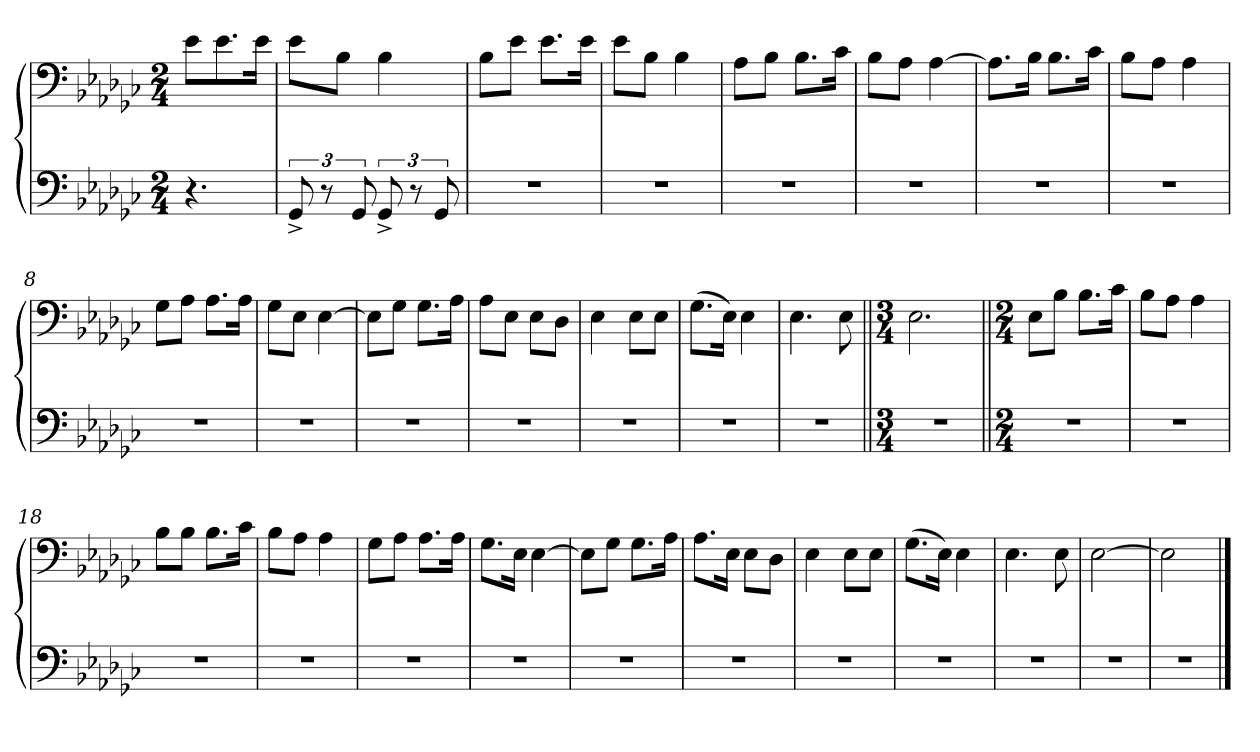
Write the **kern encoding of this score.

**kern	**kern
*part1	*part1
*staff2	*staff1
*clefF4	*clefF4
*k[b-e-a-d-g-c-]	*k[b-e-a-d-g-c-]
*M2/4	*M2/4
=	=
4.r	8e-\L
.	8.e-\
.	16e-\Jk
=1	=1
12GG-^/	8e-\L
12r	.
.	8B-\J
12GG-/	.
12GG-^/	4B-\
12r	.
12GG-/	.
=2	=2
2r	8B-\L
.	8e-\J
.	8.e-\L
.	16e-\Jk
=3	=3
2r	8e-\L
.	8B-\J
.	4B-\
=4	=4
2r	8A-\L
.	8B-\J
.	8.B-\L
.	16c-\Jk
=5	=5
2r	8B-\L
.	8A-\J
.	[4A-\
=6	=6
2r	8.A-\L]
.	16B-\Jk
.	8.B-\L
.	16c-\Jk
=7	=7
2r	8B-\L
.	8A-\J
.	4A-\
=8	=8
2r	8G-\L
.	8A-\J
.	8.A-\L
.	16A-\Jk
=9	=9
2r	8G-\L
.	8E-\J
.	[4E-\
=10	=10
2r	8E-\L]
.	8G-\J
.	8.G-\L
.	16A-\Jk
=11	=11
2r	8A-\L
.	8E-\J
.	8E-\L
.	8D-\J
=12	=12
2r	4E-\
.	8E-\L
.	8E-\J
=13	=13
2r	(8.G-\L
.	16E-\Jk)
.	4E-\
=14	=14
2r	4.E-\
.	8E-\
=15||	=15||
*M3/4	*M3/4
2.r	2.E-\
=16||	=16||
*M2/4	*M2/4
2r	8E-\L
.	8B-\J
.	8.B-\L
.	16c-\Jk
=17	=17
2r	8B-\L
.	8A-\J
.	4A-\
=18	=18
2r	8B-\L
.	8B-\J
.	8.B-\L
.	16c-\Jk
=19	=19
2r	8B-\L
.	8A-\J
.	4A-\
=20	=20
2r	8G-\L
.	8A-\J
.	8.A-\L
.	16A-\Jk
=21	=21
2r	8.G-\L
.	16E-\Jk
.	[4E-\
=22	=22
2r	8E-\L]
.	8G-\J
.	8.G-\L
.	16A-\Jk
=23	=23
2r	8.A-\L
.	16E-\Jk
.	8E-\L
.	8D-\J
=24	=24
2r	4E-\
.	8E-\L
.	8E-\J
=25	=25
2r	(8.G-\L
.	16E-\Jk)
.	4E-\
=26	=26
2r	4.E-\
.	8E-\
=27	=27
2r	[2E-\
=28	=28
2r	2E-\]
==	==
*-	*-
